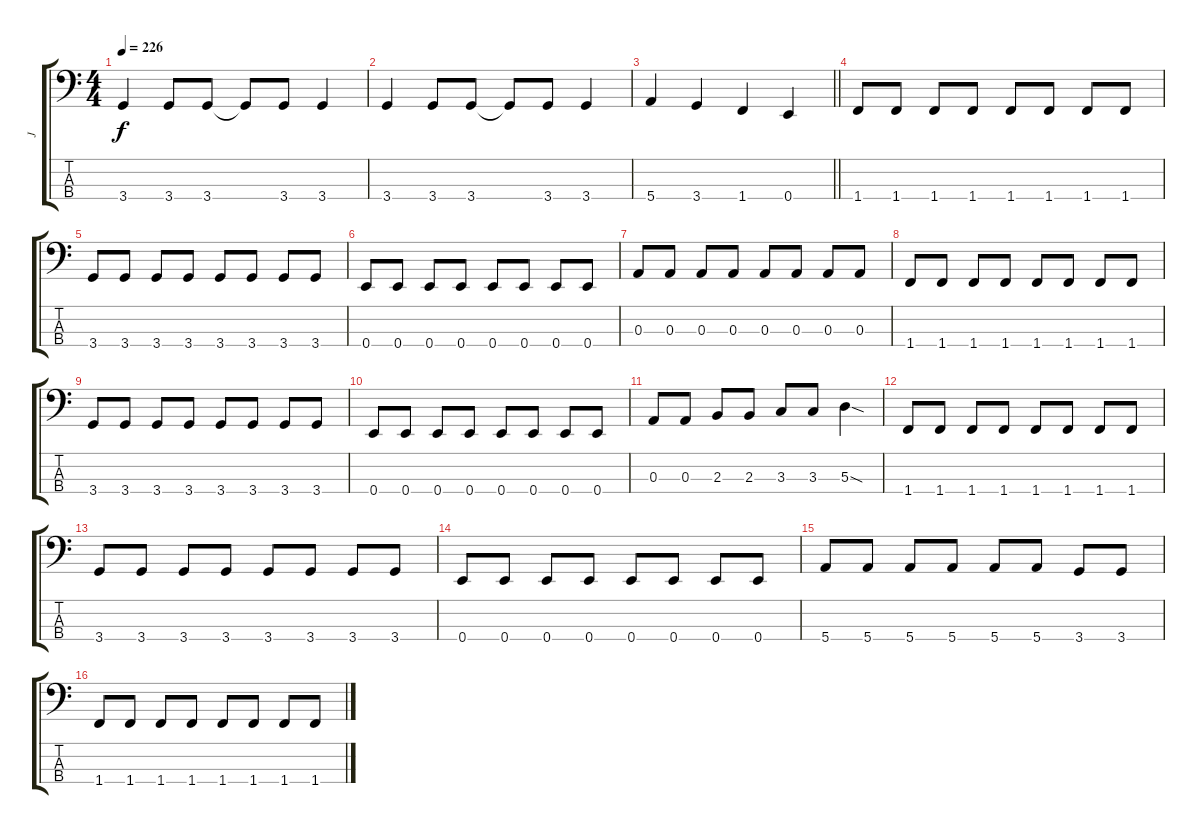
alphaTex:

\track ("J" "J") {instrument electricbasspick}
\staff {score tabs}
\tuning (G2 D2 A1 E1) {hide}
\ts (4 4)
\tempo 226
\clef f4
\ks c
3.4.4{dy f} 3.4.8 3.4.8 3.4{t}.8 3.4.8 3.4.4 |
3.4.4 3.4.8 3.4.8 3.4{t}.8 3.4.8 3.4.4 |
\barLineRight lightlight
5.4.4 3.4.4 1.4.4 0.4.4 |
1.4.8 1.4.8 1.4.8 1.4.8 1.4.8 1.4.8 1.4.8 1.4.8 |
3.4.8 3.4.8 3.4.8 3.4.8 3.4.8 3.4.8 3.4.8 3.4.8 |
0.4.8 0.4.8 0.4.8 0.4.8 0.4.8 0.4.8 0.4.8 0.4.8 |
0.3.8 0.3.8 0.3.8 0.3.8 0.3.8 0.3.8 0.3.8 0.3.8 |
1.4.8 1.4.8 1.4.8 1.4.8 1.4.8 1.4.8 1.4.8 1.4.8 |
3.4.8 3.4.8 3.4.8 3.4.8 3.4.8 3.4.8 3.4.8 3.4.8 |
0.4.8 0.4.8 0.4.8 0.4.8 0.4.8 0.4.8 0.4.8 0.4.8 |
0.3.8 0.3.8 2.3.8 2.3.8 3.3.8 3.3.8 5.3{sod}.4 |
1.4.8 1.4.8 1.4.8 1.4.8 1.4.8 1.4.8 1.4.8 1.4.8 |
3.4.8 3.4.8 3.4.8 3.4.8 3.4.8 3.4.8 3.4.8 3.4.8 |
0.4.8 0.4.8 0.4.8 0.4.8 0.4.8 0.4.8 0.4.8 0.4.8 |
5.4.8 5.4.8 5.4.8 5.4.8 5.4.8 5.4.8 3.4.8 3.4.8 |
1.4.8 1.4.8 1.4.8 1.4.8 1.4.8 1.4.8 1.4.8 1.4.8
